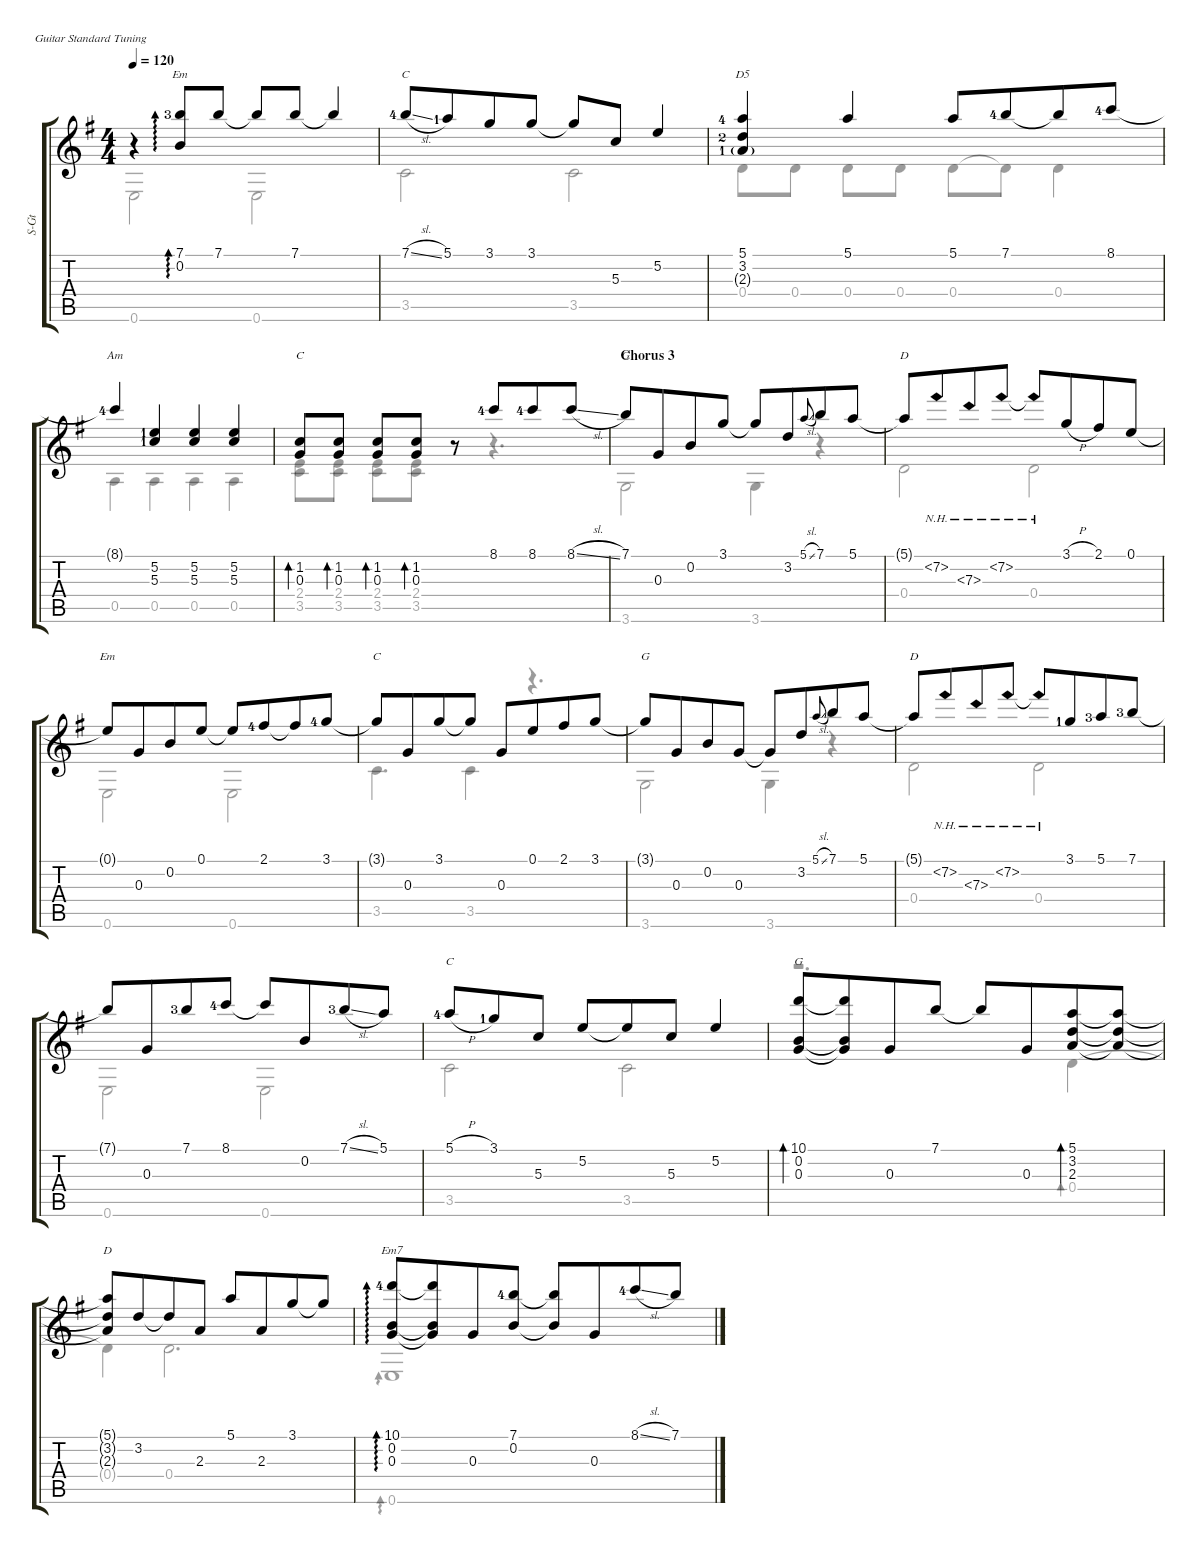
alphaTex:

\defaultSystemsLayout 4
\hideDynamics
\bracketExtendMode groupsimilarinstruments
\otherSystemsTrackNameOrientation horizontal
\defaultBarNumberDisplay Hide
\track ("Steel Guitar" "S-Gt") {instrument acousticguitarsteel}
\staff {score tabs}
\tuning (E4 B3 G3 D3 A2 E2)
\chord ("Em" 0 0 0 2 2 0) {showdiagram false}
\chord ("C" x 1 0 2 3 x) {showdiagram false}
\chord ("D" 5 7 7 4 x x) {firstfret 5 showdiagram false}
\chord ("G" 3 0 0 0 x 3) {showdiagram false}
\chord ("Em" 7 6 6 x x 6) {firstfret 7 showdiagram false}
\chord ("C" 3 5 5 x 3 x) {firstfret 3 showdiagram false barre 3}
\chord ("G" 10 9 9 x x x) {firstfret 10 showdiagram false}
\chord ("D" 2 3 2 0 x x) {showdiagram false barre 2}
\chord ("C" 3 1 0 2 3 x) {showdiagram false}
\chord ("Em7" 10 9 9 x x 9) {firstfret 10 showdiagram false}
\chord ("D5" 5 3 2 0 x x) {showdiagram false}
\chord ("Am" 8 5 5 x 4 x) {firstfret 5 showdiagram false barre 5}
\voice
\ts (4 4)
\tempo 120
\clef g2
\ks g
r.4{dy mf beam Up} (7.1{lf 4 acc forcenatural} 0.2{acc forcenatural}).8{ad 0 ch "Em" beam Up} 7.1{acc forcenatural}.8{beam Up} 7.1{t acc forcenatural}.8{beam Up} 7.1{acc forcenatural}.8{beam Up} 7.1{t acc forcenatural}.4{beam Up} |
7.1{sl lf 5 acc forcenatural}.8{ch "C" beam Up} 5.1{lf 2 acc forcenatural}.8{beam Up beam merge} 3.1{acc forcenatural}.8{beam Up} 3.1{acc forcenatural}.8{beam Up} 3.1{t acc forcenatural}.8{beam Up} 5.3{acc forcenatural}.8{beam Up} 5.2{acc forcenatural}.4{beam Up} |
(5.1{lf 5 acc forcenatural} 3.2{lf 3 acc forcenatural} 2.3{g lf 2 acc forcenatural}).4{ch "D5" beam Up} 5.1{acc forcenatural}.4{beam Up} 5.1{acc forcenatural}.8{beam Up} 7.1{lf 5 acc forcenatural}.8{beam Up beam merge} 7.1{t acc forcenatural}.8{beam Up} 8.1{lf 5 acc forcenatural}.8{beam Up} |
8.1{t lf 5 acc forcenatural}.4{ch "Am" beam Up} (5.2{lf 2 acc forcenatural} 5.3{lf 2 acc forcenatural}).4{beam Up} (5.2{acc forcenatural} 5.3{acc forcenatural}).4{beam Up} (5.3{acc forcenatural} 5.2{acc forcenatural}).4{beam Up} |
(0.3{acc forcenatural} 1.2{acc forcenatural}).8{bd 30 ch "C" beam Up} (1.2{acc forcenatural} 0.3{acc forcenatural}).8{bd 30 beam Up} (1.2{acc forcenatural} 0.3{acc forcenatural}).8{bd 30 beam Up} (0.3{acc forcenatural} 1.2{acc forcenatural}).8{bd 30 beam Up} r.8{beam Up} 8.1{lf 5 acc forcenatural}.8{beam Up beam merge} 8.1{lf 5 acc forcenatural}.8{beam Up} 8.1{sl acc forcenatural}.8{beam Up beam merge} |
\section ("" "Chorus 3")
7.1{acc forcenatural}.8{ch "G" beam Up beam merge} 0.3{acc forcenatural}.8{beam Up beam merge} 0.2{acc forcenatural}.8{beam Up beam merge} 3.1{acc forcenatural}.8{beam Up beam split} 3.1{t acc forcenatural}.8{beam Up beam merge} 3.2{acc forcenatural}.8{beam Up beam merge} 5.1{sl acc forcenatural}.8{gr onbeat beam Up beam merge} 7.1{acc forcenatural}.8{beam Up beam merge} 5.1{acc forcenatural}.8{beam Up beam merge} |
5.1{t acc forcenatural}.8{ch "D" beam Up beam merge} 7.2{nh acc #}.8{beam Up beam merge} 7.3{nh acc forcenatural}.8{beam Up beam merge} 7.2{nh acc #}.8{beam Up beam split} 7.2{nh t acc #}.8{beam Up beam merge} 3.1{h acc forcenatural}.8{beam Up beam merge} 2.1{acc #}.8{beam Up beam merge} 0.1{acc forcenatural}.8{beam Up beam merge} |
0.1{t acc forcenatural}.8{ch "Em" beam Up beam merge} 0.3{acc forcenatural}.8{beam Up beam merge} 0.2{acc forcenatural}.8{beam Up beam merge} 0.1{acc forcenatural}.8{beam Up beam split} 0.1{t acc forcenatural}.8{beam Up beam merge} 2.1{lf 5 acc #}.8{beam Up beam merge} 2.1{t acc #}.8{beam Up beam merge} 3.1{lf 5 acc forcenatural}.8{beam Up beam merge} |
3.1{t acc forcenatural}.8{ch "C" beam Up beam merge} 0.3{acc forcenatural}.8{beam Up beam merge} 3.1{acc forcenatural}.8{beam Up beam merge} 3.1{t acc forcenatural}.8{beam Up beam split} 0.3{acc forcenatural}.8{beam Up beam merge} 0.1{acc forcenatural}.8{beam Up beam merge} 2.1{acc #}.8{beam Up beam merge} 3.1{acc forcenatural}.8{beam Up beam merge} |
3.1{t acc forcenatural}.8{ch "G" beam Up beam merge} 0.3{acc forcenatural}.8{beam Up beam merge} 0.2{acc forcenatural}.8{beam Up beam merge} 0.3{acc forcenatural}.8{beam Up beam split} 0.3{t acc forcenatural}.8{beam Up beam merge} 3.2{acc forcenatural}.8{beam Up beam merge} 5.1{sl acc forcenatural}.8{gr onbeat beam Up beam merge} 7.1{acc forcenatural}.8{beam Up beam merge} 5.1{acc forcenatural}.8{beam Up beam merge} |
5.1{t acc forcenatural}.8{ch "D" beam Up beam merge} 7.2{nh acc #}.8{beam Up beam merge} 7.3{nh acc forcenatural}.8{beam Up beam merge} 7.2{nh acc #}.8{beam Up beam split} 7.2{nh t acc #}.8{beam Up beam merge} 3.1{lf 2 acc forcenatural}.8{beam Up beam merge} 5.1{lf 4 acc forcenatural}.8{beam Up beam merge} 7.1{lf 4 acc forcenatural}.8{beam Up beam merge} |
7.1{t acc forcenatural}.8{beam Up beam merge} 0.3{acc forcenatural}.8{beam Up beam merge} 7.1{lf 4 acc forcenatural}.8{beam Up beam merge} 8.1{lf 5 acc forcenatural}.8{beam Up beam split} 8.1{t acc forcenatural}.8{beam Up beam merge} 0.2{acc forcenatural}.8{beam Up beam merge} 7.1{sl lf 4 acc forcenatural}.8{beam Up beam merge} 5.1{acc forcenatural}.8{beam Up} |
5.1{h lf 5 acc forcenatural}.8{ch "C" beam Up beam merge} 3.1{lf 2 acc forcenatural}.8{beam Up beam merge} 5.3{acc forcenatural}.8{beam Up beam split} 5.2{acc forcenatural}.8{beam Up beam merge} 5.2{t acc forcenatural}.8{beam Up beam merge} 5.3{acc forcenatural}.8{beam Up beam merge} 5.2{acc forcenatural}.4{beam Up beam merge} |
(10.1{acc forcenatural} 0.2{acc forcenatural} 0.3{acc forcenatural}).8{bd 32 ch "G" beam Up beam merge} (0.3{t acc forcenatural} 10.1{t acc forcenatural} 0.2{t acc forcenatural}).8{beam Up beam merge} 0.3{acc forcenatural}.8{beam Up beam merge} 7.1{acc forcenatural}.8{beam Up beam split} 7.1{t acc forcenatural}.8{beam Up beam merge} 0.3{acc forcenatural}.8{beam Up beam merge} (5.1{acc forcenatural} 3.2{acc forcenatural} 2.3{acc forcenatural}).8{bd 34 beam Up beam merge} (5.1{t acc forcenatural} 3.2{t acc forcenatural} 2.3{t acc forcenatural}).8{beam Up beam merge} |
(5.1{t acc forcenatural} 3.2{t acc forcenatural} 2.3{t acc forcenatural}).8{ch "D" beam Up beam merge} 3.2{acc forcenatural}.8{beam Up beam merge} 3.2{t acc forcenatural}.8{beam Up beam merge} 2.3{acc forcenatural}.8{beam Up beam split} 5.1{acc forcenatural}.8{beam Up beam merge} 2.3{acc forcenatural}.8{beam Up beam merge} 3.1{acc forcenatural}.8{beam Up} 3.1{t acc forcenatural}.8{beam Up} |
(10.1{lf 5 acc forcenatural} 0.2{acc forcenatural} 0.3{acc forcenatural}).8{ad 0 ch "Em7" beam Up} (10.1{t acc forcenatural} 0.2{t acc forcenatural} 0.3{t acc forcenatural}).8{beam Up beam merge} 0.3{acc forcenatural}.8{beam Up} (7.1{lf 5 acc forcenatural} 0.2{acc forcenatural}).8{beam Up} (7.1{t acc forcenatural} 0.2{t acc forcenatural}).8{beam Up} 0.3{acc forcenatural}.8{beam Up beam merge} 8.1{sl lf 5 acc forcenatural}.8{beam Up} 7.1{acc forcenatural}.8{beam Up}
\voice
\clef g2
\ottava regular
\simile none
\ks g
0.6{acc forcenatural}.2{dy mf beam Down} 0.6{acc forcenatural}.2{beam Down} |
3.5{acc forcenatural}.2{beam Down} 3.5{acc forcenatural}.2{beam Down} |
0.4{acc forcenatural}.8{beam Down} 0.4{acc forcenatural}.8{beam Down} 0.4{acc forcenatural}.8{beam Down} 0.4{acc forcenatural}.8{beam Down} 0.4{acc forcenatural}.8{beam Down} 0.4{t acc forcenatural}.8{beam Down} 0.4{acc forcenatural}.4{beam Down} |
0.5{acc forcenatural}.4{beam Down} 0.5{acc forcenatural}.4{beam Down} 0.5{acc forcenatural}.4{beam Down} 0.5{acc forcenatural}.4{beam Down} |
(3.5{acc forcenatural} 2.4{acc forcenatural}).8{beam Down} (3.5{acc forcenatural} 2.4{acc forcenatural}).8{beam Down} (3.5{acc forcenatural} 2.4{acc forcenatural}).8{beam Down} (3.5{acc forcenatural} 2.4{acc forcenatural}).8{beam Down} r.8{beam Down} r.4{d beam Down} |
3.6{acc forcenatural}.2{beam Down} 3.6{acc forcenatural}.4{beam Down} r.4{beam Down} |
0.4{acc forcenatural}.2{beam Down} 0.4{acc forcenatural}.2{beam Down} |
0.6{acc forcenatural}.2{beam Down} 0.6{acc forcenatural}.2{beam Down} |
3.5{acc forcenatural}.4{d beam Down} 3.5{acc forcenatural}.4{beam Down} r.4{d beam Down} |
3.6{acc forcenatural}.2{beam Down} 3.6{acc forcenatural}.4{beam Down} r.4{beam Down} |
0.4{acc forcenatural}.2{beam Down} 0.4{acc forcenatural}.2{beam Down} |
0.6{acc forcenatural}.2{beam Down} 0.6{acc forcenatural}.2{beam Down} |
3.5{acc forcenatural}.2{beam Down} 3.5{acc forcenatural}.2{beam Down} |
r.2{d bd 0 beam Down} 0.4{acc forcenatural}.4{bd 0 beam Down} |
0.4{t acc forcenatural}.4{beam Down} 0.4{acc forcenatural}.2{d beam Down} |
0.6{acc forcenatural}.1{ad 0 beam Down}
